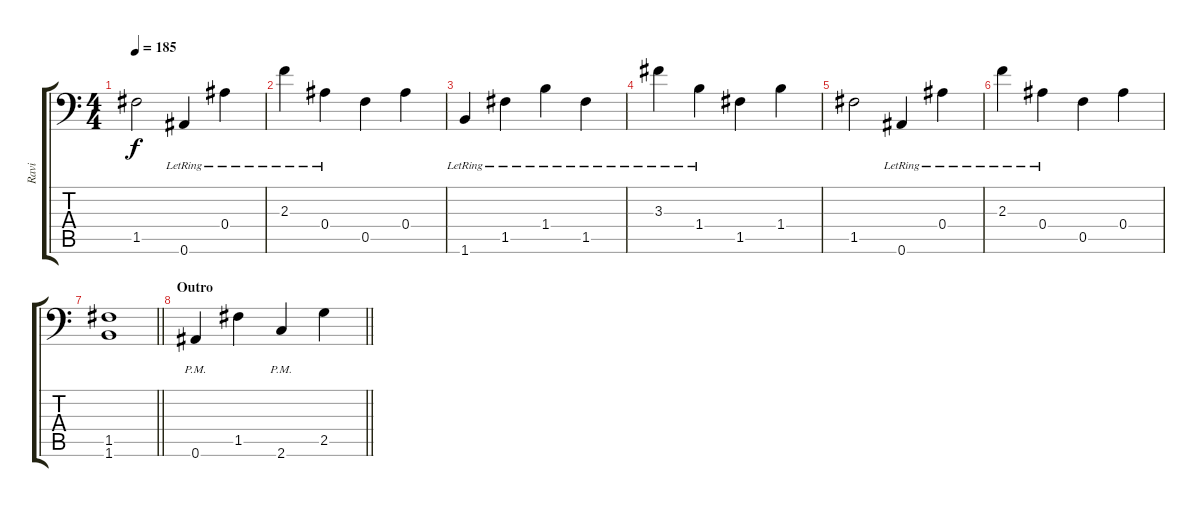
\track ("Ravi" "Ravi") {instrument distortionguitar}
\staff {score tabs}
\tuning (C4 G3 Eb3 Bb2 F2 Bb1) {hide}
\ts (4 4)
\tempo 185
\clef f4
\ks c
1.5.2{dy f} 0.6{lr}.4 0.4{lr}.4 |
2.3{lr}.4 0.4{lr}.4 0.5.4 0.4.4 |
1.6{lr}.4 1.5{lr}.4 1.4{lr}.4 1.5{lr}.4 |
3.3{lr}.4 1.4{lr}.4 1.5.4 1.4.4 |
1.5.2 0.6{lr}.4 0.4{lr}.4 |
2.3{lr}.4 0.4{lr}.4 0.5.4 0.4.4 |
\barLineRight lightlight
(1.5 1.6).1 |
\section ("" "Outro")
\barLineRight lightlight
0.6{pm}.4 1.5.4 2.6{pm}.4 2.5.4
